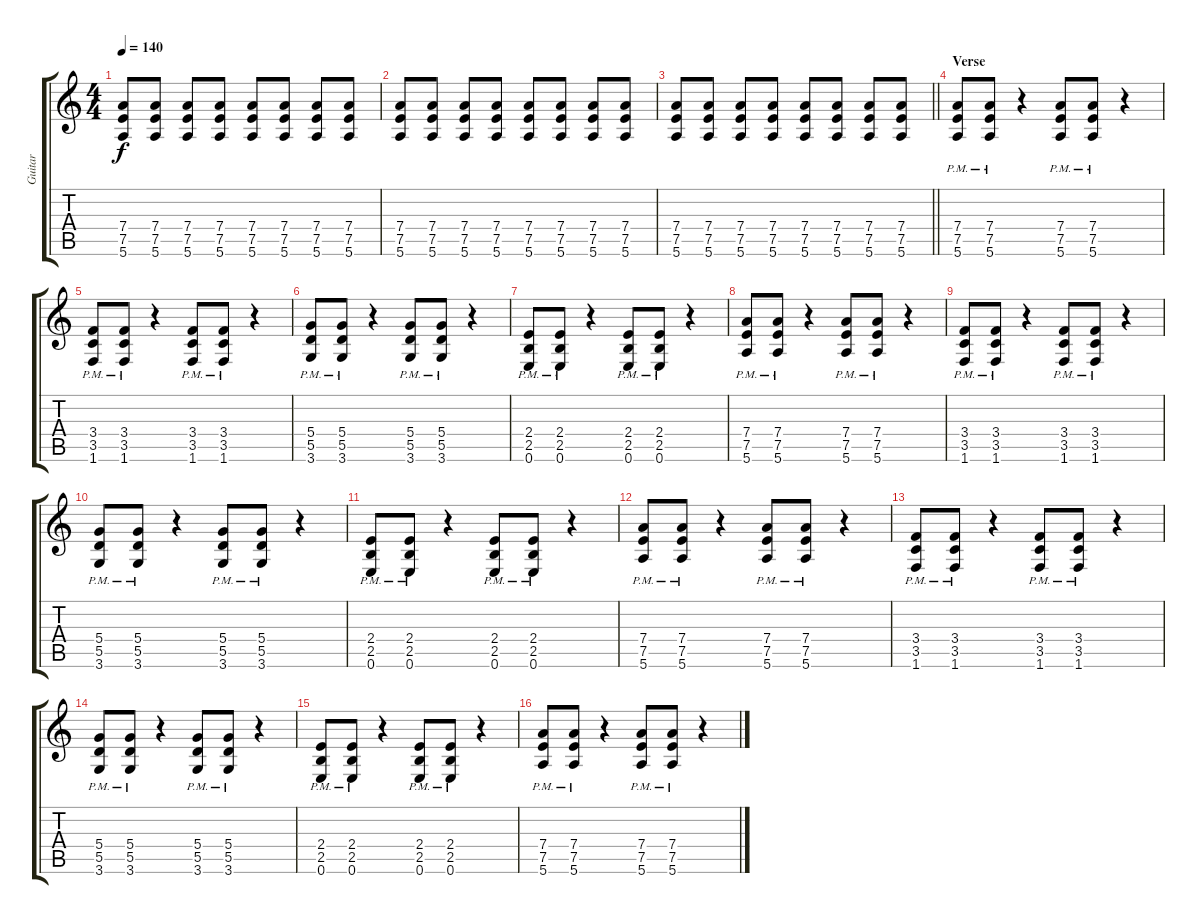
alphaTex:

\track ("Guitar" "Guitar") {instrument distortionguitar}
\staff {score tabs}
\tuning (E4 B3 G3 D3 A2 E2) {hide}
\ts (4 4)
\tempo 140
\clef g2
\ks c
(7.4 7.5 5.6).8{dy f} (7.4 7.5 5.6).8 (7.4 7.5 5.6).8 (7.4 7.5 5.6).8 (7.4 7.5 5.6).8 (7.4 7.5 5.6).8 (7.4 7.5 5.6).8 (7.4 7.5 5.6).8 |
(7.4 7.5 5.6).8 (7.4 7.5 5.6).8 (7.4 7.5 5.6).8 (7.4 7.5 5.6).8 (7.4 7.5 5.6).8 (7.4 7.5 5.6).8 (7.4 7.5 5.6).8 (7.4 7.5 5.6).8 |
\barLineRight lightlight
(7.4 7.5 5.6).8 (7.4 7.5 5.6).8 (7.4 7.5 5.6).8 (7.4 7.5 5.6).8 (7.4 7.5 5.6).8 (7.4 7.5 5.6).8 (7.4 7.5 5.6).8 (7.4 7.5 5.6).8 |
\section ("" "Verse ")
(7.4{pm} 7.5{pm} 5.6{pm}).8 (7.4{pm} 7.5{pm} 5.6{pm}).8 r.4 (7.4{pm} 7.5{pm} 5.6{pm}).8 (7.4{pm} 7.5{pm} 5.6{pm}).8 r.4 |
(3.4{pm} 3.5{pm} 1.6{pm}).8 (3.4{pm} 3.5{pm} 1.6{pm}).8 r.4 (3.4{pm} 3.5{pm} 1.6{pm}).8 (3.4{pm} 3.5{pm} 1.6{pm}).8 r.4 |
(5.4{pm} 5.5{pm} 3.6{pm}).8 (5.4{pm} 5.5{pm} 3.6{pm}).8 r.4 (5.4{pm} 5.5{pm} 3.6{pm}).8 (5.4{pm} 5.5{pm} 3.6{pm}).8 r.4 |
(2.4{pm} 2.5{pm} 0.6{pm}).8 (2.4{pm} 2.5{pm} 0.6{pm}).8 r.4 (2.4{pm} 2.5{pm} 0.6{pm}).8 (2.4{pm} 2.5{pm} 0.6{pm}).8 r.4 |
(7.4{pm} 7.5{pm} 5.6{pm}).8 (7.4{pm} 7.5{pm} 5.6{pm}).8 r.4 (7.4{pm} 7.5{pm} 5.6{pm}).8 (7.4{pm} 7.5{pm} 5.6{pm}).8 r.4 |
(3.4{pm} 3.5{pm} 1.6{pm}).8 (3.4{pm} 3.5{pm} 1.6{pm}).8 r.4 (3.4{pm} 3.5{pm} 1.6{pm}).8 (3.4{pm} 3.5{pm} 1.6{pm}).8 r.4 |
(5.4{pm} 5.5{pm} 3.6{pm}).8 (5.4{pm} 5.5{pm} 3.6{pm}).8 r.4 (5.4{pm} 5.5{pm} 3.6{pm}).8 (5.4{pm} 5.5{pm} 3.6{pm}).8 r.4 |
(2.4{pm} 2.5{pm} 0.6{pm}).8 (2.4{pm} 2.5{pm} 0.6{pm}).8 r.4 (2.4{pm} 2.5{pm} 0.6{pm}).8 (2.4{pm} 2.5{pm} 0.6{pm}).8 r.4 |
(7.4{pm} 7.5{pm} 5.6{pm}).8 (7.4{pm} 7.5{pm} 5.6{pm}).8 r.4 (7.4{pm} 7.5{pm} 5.6{pm}).8 (7.4{pm} 7.5{pm} 5.6{pm}).8 r.4 |
(3.4{pm} 3.5{pm} 1.6{pm}).8 (3.4{pm} 3.5{pm} 1.6{pm}).8 r.4 (3.4{pm} 3.5{pm} 1.6{pm}).8 (3.4{pm} 3.5{pm} 1.6{pm}).8 r.4 |
(5.4{pm} 5.5{pm} 3.6{pm}).8 (5.4{pm} 5.5{pm} 3.6{pm}).8 r.4 (5.4{pm} 5.5{pm} 3.6{pm}).8 (5.4{pm} 5.5{pm} 3.6{pm}).8 r.4 |
(2.4{pm} 2.5{pm} 0.6{pm}).8 (2.4{pm} 2.5{pm} 0.6{pm}).8 r.4 (2.4{pm} 2.5{pm} 0.6{pm}).8 (2.4{pm} 2.5{pm} 0.6{pm}).8 r.4 |
(7.4{pm} 7.5{pm} 5.6{pm}).8 (7.4{pm} 7.5{pm} 5.6{pm}).8 r.4 (7.4{pm} 7.5{pm} 5.6{pm}).8 (7.4{pm} 7.5{pm} 5.6{pm}).8 r.4
